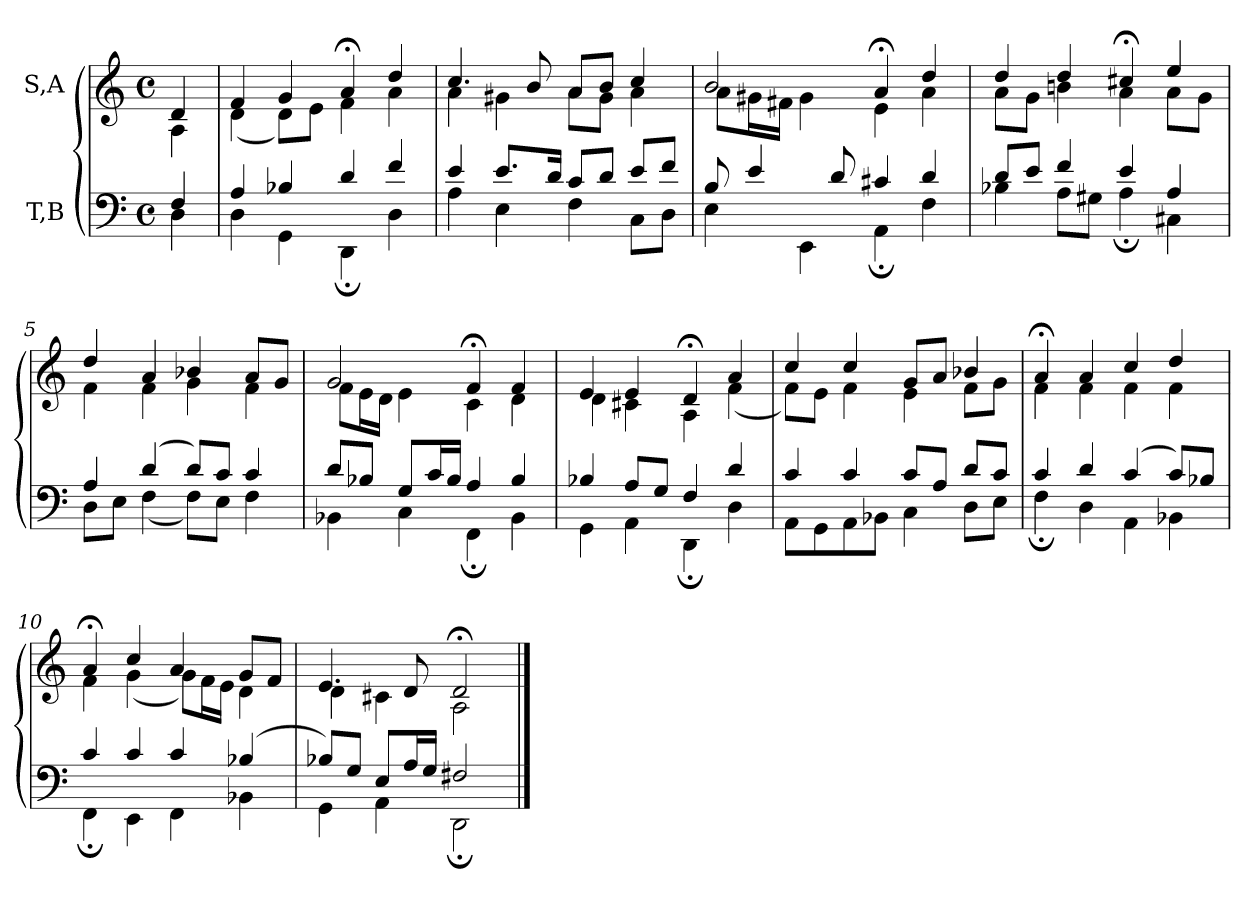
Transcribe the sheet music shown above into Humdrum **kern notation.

**kern	**kern
*part2	*part1
*staff2	*staff1
*I"T,B	*I"S,A
*clefF4	*clefG2
*k[]	*k[]
*M4/4	*M4/4
*met(c)	*met(c)
=	=
*^	*^
4F	4D	4d	4A
=1	=1	=1	=1
4A	4D	4f	(<4d
4B-X	4GG	4g	8dL)
.	.	.	8eJ
4d	4DD;	4a;<	4f
4f	4D	4dd	4a
=2	=2	=2	=2
4e	4A	4.cc	4a
8.eL	4E	.	4g#X
.	.	8b	.
16dJk	.	.	.
8cL	4F	8aL	8aL
8dJ	.	8bJ	8g#J
8eL	8CL	4cc	4a
8fJ	8DJ	.	.
=3	=3	=3	=3
8B	4E	2b	8aL
4e	.	.	16g#XL
.	.	.	16f#XJJ
.	4EE	.	4g#
8d	.	.	.
4c#X	4AA;	4a;<	4e
4d	4F	4dd	4a
=4	=4	=4	=4
8dL	4B-X	4dd	8aL
8eJ	.	.	8gJ
4f	8AL	4dd	4bn
.	8G#XJ	.	.
4e	4A;	4cc#X;<	4a
4A	4C#X	4ee	8aL
.	.	.	8gJ
=5	=5	=5	=5
4A	8DL	4dd	4f
.	8EJ	.	.
(>4d	(<4F	4a	4f
8dL)	8FL)	4b-X	4g
8cJ	8EJ	.	.
4c	4F	8aL	4f
.	.	8gJ	.
=6	=6	=6	=6
8dL	4BB-X	2g	8fL
8B-XJ	.	.	16eL
.	.	.	16dJJ
8GL	4C	.	4e
16cL	.	.	.
16B-JJ	.	.	.
4A	4FF;	4f;<	4c
4B-	4BB-	4f	4d
=7	=7	=7	=7
4B-X	4GG	4e	4d
8AL	4AA	4e	4c#X
8GJ	.	.	.
4F	4DD;	4d;<	4A
4d	4D	4a	(<4f
=8	=8	=8	=8
4c	8AAL	4cc	8fL)
.	8GG	.	8eJ
4c	8AA	4cc	4f
.	8BB-XJ	.	.
8cL	4C	8gL	4e
8AJ	.	8aJ	.
8dL	8DL	4b-X	8fL
8cJ	8EJ	.	8gJ
=9	=9	=9	=9
4c	4F;	4a;<	4f
4d	4D	4a	4f
(>4c	4AA	4cc	4f
8cL)	4BB-X	4dd	4f
8B-XJ	.	.	.
=10	=10	=10	=10
4c	4FF;	4a;<	4f
4c	4EE	4cc	(<4g
4c	4FF	4a	8gL)
.	.	.	16fL
.	.	.	16eJJ
(>4B-X	4BB-X	8gL	4d
.	.	8fJ	.
=11	=11	=11	=11
8B-XL)	4GG	4.e	4d
8GJ	.	.	.
8EL	4AA	.	4c#X
16AL	.	8d	.
16GJJ	.	.	.
2F#X	2DD;	2d;<	2A
*v	*v	*	*
*	*v	*v
==	==
*-	*-
